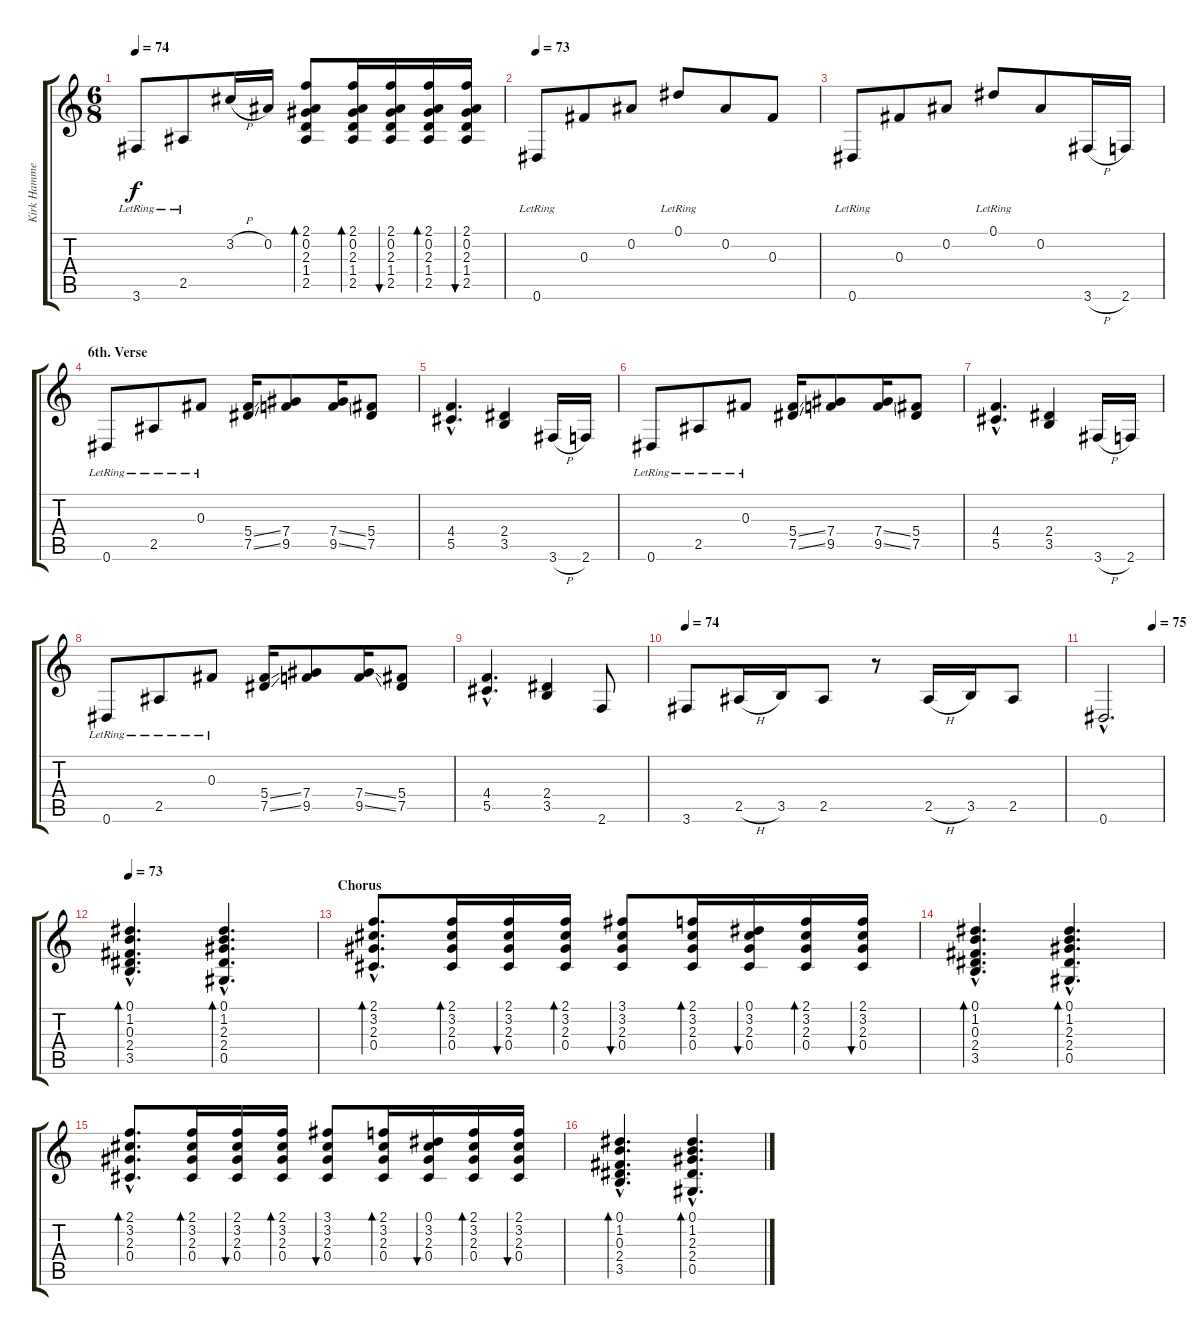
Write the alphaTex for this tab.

\track ("Kirk Hammett (Clean Guitar)" "Kirk Hamme") {instrument electricguitarclean}
\staff {score tabs}
\tuning (Eb4 Bb3 Gb3 Db3 Ab2 Eb2) {hide}
\ts (6 8)
\tempo 74
\clef g2
\ks c
3.6{lr}.8{dy f} 2.5{lr}.8 3.2{h}.16 0.2.16 (2.1 0.2 2.3 1.4 2.5).8{bd 60} (2.1 0.2 2.3 1.4 2.5).16{bd 60} (2.1 0.2 2.3 1.4 2.5).16{bu 60} (2.1 0.2 2.3 1.4 2.5).16{bd 60} (2.1 0.2 2.3 1.4 2.5).16{bu 60} |
\tempo 73
0.6{lr}.8 0.3.8 0.2.8 0.1{lr}.8 0.2.8 0.3.8 |
0.6{lr}.8 0.3.8 0.2.8 0.1{lr}.8 0.2.8 3.6{h}.16 2.6.16 |
\section ("" "6th. Verse")
0.6{lr}.8 2.5{lr}.8 0.3{lr}.8 (5.4{ss} 7.5{ss}).16 (7.4 9.5).8 (7.4{ss} 9.5{ss}).16 (5.4 7.5).8 |
(4.4{hac} 5.5{hac}).4{d} (2.4 3.5).4 3.6{h}.16 2.6.16 |
0.6{lr}.8 2.5{lr}.8 0.3{lr}.8 (5.4{ss} 7.5{ss}).16 (7.4 9.5).8 (7.4{ss} 9.5{ss}).16 (5.4 7.5).8 |
(4.4{hac} 5.5{hac}).4{d} (2.4 3.5).4 3.6{h}.16 2.6.16 |
0.6{lr}.8 2.5{lr}.8 0.3{lr}.8 (5.4{ss} 7.5{ss}).16 (7.4 9.5).8 (7.4{ss} 9.5{ss}).16 (5.4 7.5).8 |
(4.4{hac} 5.5{hac}).4{d} (2.4 3.5).4 2.6.8 |
\tempo 74
3.6.8 2.5{h}.16 3.5.16 2.5.8 r.8 2.5{h}.16 3.5.16 2.5.8 |
\tempo (75 0.8333333333333334)
0.6{hac}.2{d} |
\tempo 73
(0.1{hac} 1.2{hac} 0.3{hac} 2.4{hac} 3.5{hac}).4{d bd 60} (0.1{hac} 1.2{hac} 2.3{hac} 2.4{hac} 0.5{hac}).4{d bd 60} |
\section ("" "Chorus")
(2.1{hac} 3.2{hac} 2.3{hac} 0.4{hac}).8{d bd 60} (2.1 3.2 2.3 0.4).16{bd 60} (2.1 3.2 2.3 0.4).16{bu 60} (2.1 3.2 2.3 0.4).16{bd 60} (3.1 3.2 2.3 0.4).8{bu 60} (2.1 3.2 2.3 0.4).16{bd 60} (0.1 3.2 2.3 0.4).16{bu 60} (2.1 3.2 2.3 0.4).16{bd 60} (2.1 3.2 2.3 0.4).16{bu 60} |
(0.1{hac} 1.2{hac} 0.3{hac} 2.4{hac} 3.5{hac}).4{d bd 60} (0.1{hac} 1.2{hac} 2.3{hac} 2.4{hac} 0.5{hac}).4{d bd 60} |
(2.1{hac} 3.2{hac} 2.3{hac} 0.4{hac}).8{d bd 60} (2.1 3.2 2.3 0.4).16{bd 60} (2.1 3.2 2.3 0.4).16{bu 60} (2.1 3.2 2.3 0.4).16{bd 60} (3.1 3.2 2.3 0.4).8{bu 60} (2.1 3.2 2.3 0.4).16{bd 60} (0.1 3.2 2.3 0.4).16{bu 60} (2.1 3.2 2.3 0.4).16{bd 60} (2.1 3.2 2.3 0.4).16{bu 60} |
(0.1{hac} 1.2{hac} 0.3{hac} 2.4{hac} 3.5{hac}).4{d bd 60} (0.1{hac} 1.2{hac} 2.3{hac} 2.4{hac} 0.5{hac}).4{d bd 60}
